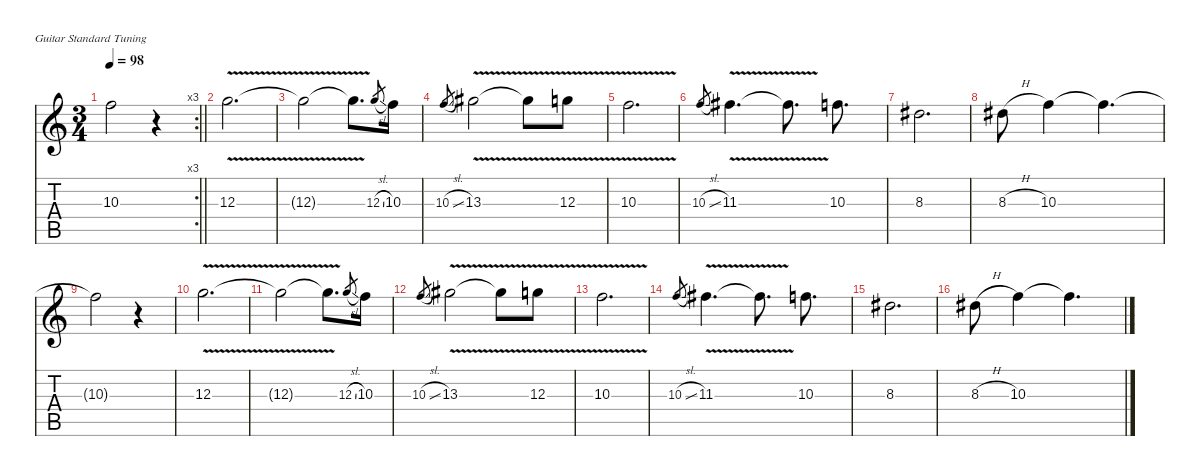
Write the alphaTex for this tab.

\defaultSystemsLayout 4
\hideDynamics
\bracketExtendMode nobrackets
\singleTrackTrackNamePolicy hidden
\multiTrackTrackNamePolicy hidden
\firstSystemTrackNameMode fullname
\firstSystemTrackNameOrientation horizontal
\otherSystemsTrackNameOrientation horizontal
\track ("Lead Guitar" "od.guit.") {instrument overdrivenguitar}
\staff {score tabs}
\tuning (E4 B3 G3 D3 A2 E2)
\rc 3
\ts (3 4)
\tempo 98
\clef g2
\barLineRight lightlight
\ks c
10.3{t}.2{dy f beam Down} r.4{beam Down} |
12.3{v}.2{d dy ff beam Down} |
12.3{v t}.2{dy f beam Down} 12.3{v t}.8{d beam Down} 12.3{sl}.8{gr dy p beam Up} 10.3.16{dy mp beam Down} |
10.3{sl}.8{gr dy f beam Up} 13.3{v acc #}.2{dy ff beam Down} 13.3{v t acc #}.8{dy f beam Down} 12.3{v}.8{dy ff beam Down} |
10.3{v}.2{d beam Down} |
10.3{sl}.8{gr dy f beam Up} 11.3{v acc #}.4{d dy ff beam Down} 11.3{v t acc #}.8{d dy f beam Down} 10.3.8{d dy ff beam Down} |
8.3{acc #}.2{d beam Down} |
8.3{h acc #}.8{beam Down} 10.3.4{beam Down} 10.3{t}.4{d dy f beam Down} |
10.3{t}.2{beam Down} r.4{beam Down} |
12.3{v}.2{d dy ff beam Down} |
12.3{v t}.2{dy f beam Down} 12.3{v t}.8{d beam Down} 12.3{sl}.8{gr dy p beam Up} 10.3.16{dy mp beam Down} |
10.3{sl}.8{gr dy f beam Up} 13.3{v acc #}.2{dy ff beam Down} 13.3{v t acc #}.8{dy f beam Down} 12.3{v}.8{dy ff beam Down} |
10.3{v}.2{d beam Down} |
10.3{sl}.8{gr dy f beam Up} 11.3{v acc #}.4{d dy ff beam Down} 11.3{v t acc #}.8{d dy f beam Down} 10.3.8{d dy ff beam Down} |
8.3{acc #}.2{d beam Down} |
8.3{h acc #}.8{beam Down} 10.3.4{beam Down} 10.3{t}.4{d dy f beam Down}
